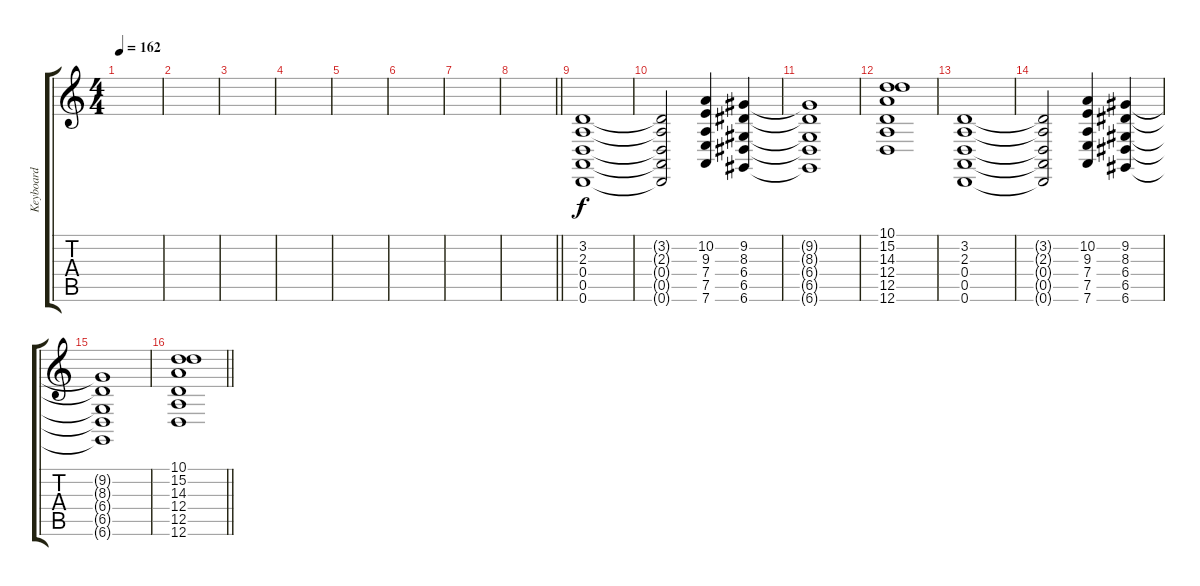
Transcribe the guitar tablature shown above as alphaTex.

\track ("Keyboard" "Keyboard") {instrument stringensemble1}
\staff {score tabs}
\tuning (E4 B3 G3 D3 A2 D2) {hide}
\ts (4 4)
\tempo 162
\clef g2
\ks c
|
|
|
|
|
|
|
\barLineRight lightlight
|
\section ("" "")
(3.2 2.3 0.4 0.5 0.6).1 |
(3.2{t} 2.3{t} 0.4{t} 0.5{t} 0.6{t}).2 (10.2 9.3 7.4 7.5 7.6).4 (9.2 8.3 6.4 6.5 6.6).4 |
(9.2{t} 8.3{t} 6.4{t} 6.5{t} 6.6{t}).1 |
(10.1 15.2 14.3 12.4 12.5 12.6).1 |
(3.2 2.3 0.4 0.5 0.6).1 |
(3.2{t} 2.3{t} 0.4{t} 0.5{t} 0.6{t}).2 (10.2 9.3 7.4 7.5 7.6).4 (9.2 8.3 6.4 6.5 6.6).4 |
(9.2{t} 8.3{t} 6.4{t} 6.5{t} 6.6{t}).1 |
\barLineRight lightlight
(10.1 15.2 14.3 12.4 12.5 12.6).1
